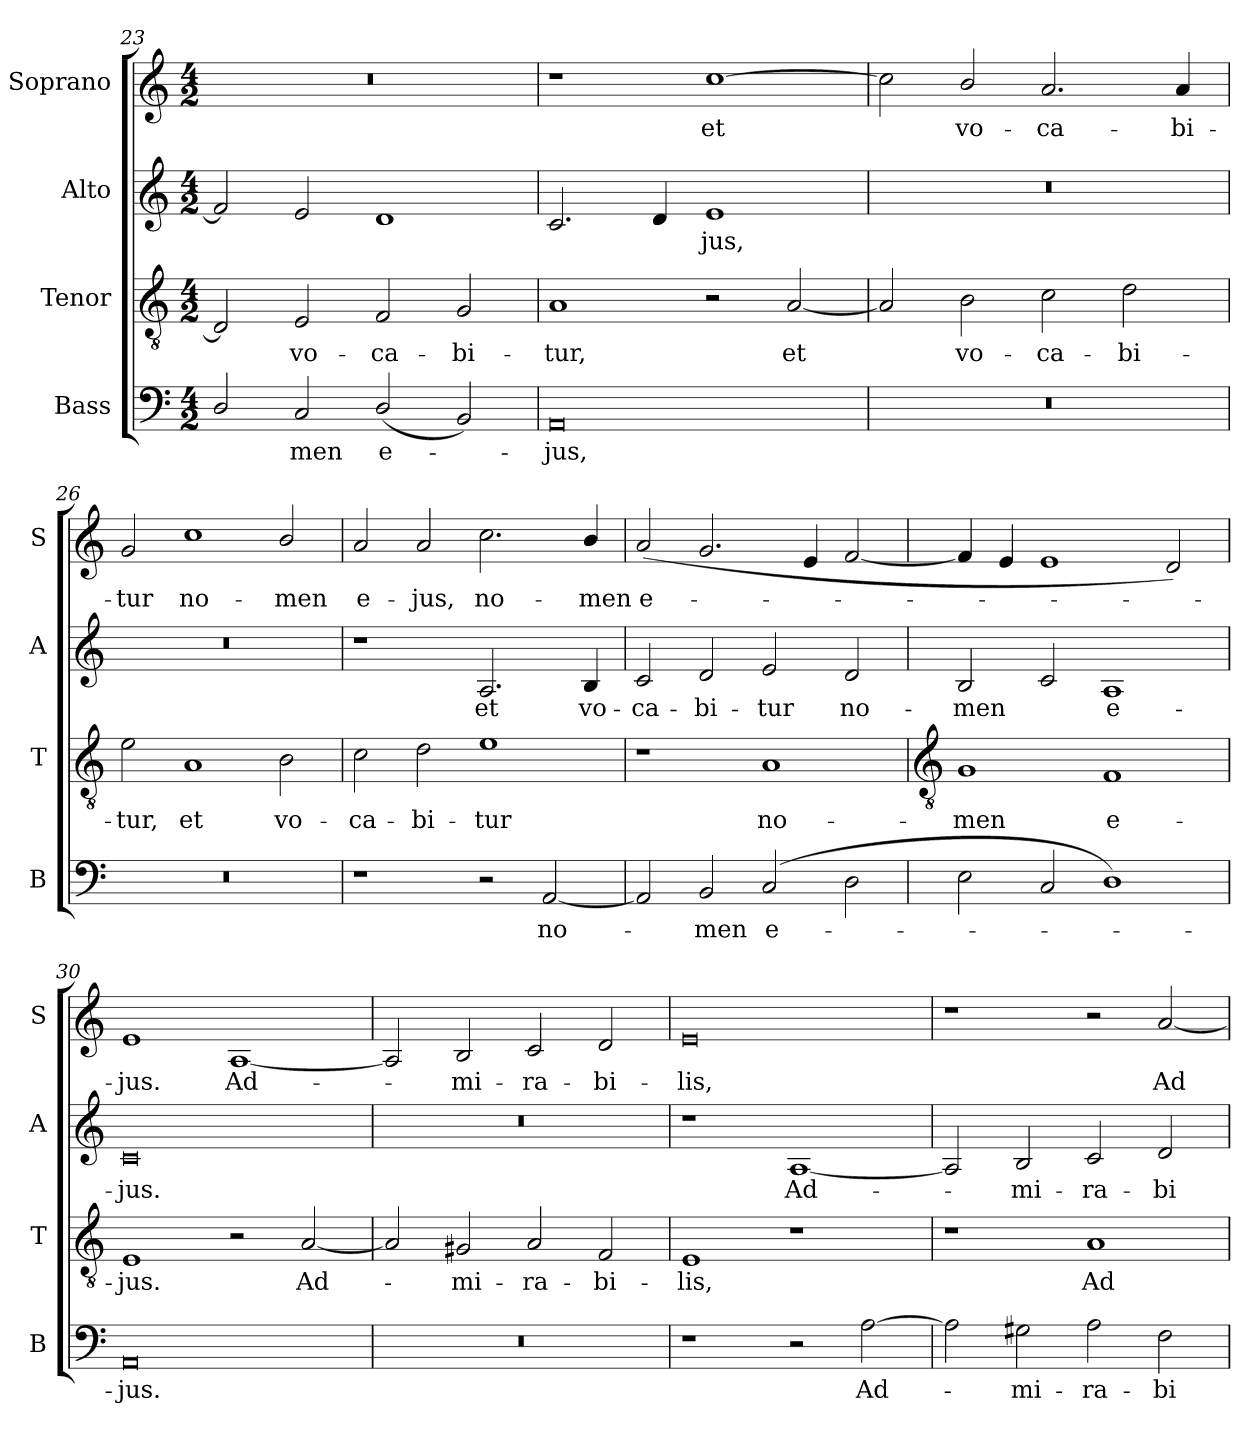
**kern	**text	**kern	**text	**kern	**text	**kern	**text
*part4	*part4	*part3	*part3	*part2	*part2	*part1	*part1
*staff4	*staff4	*staff3	*staff3	*staff2	*staff2	*staff1	*staff1
*I"Bass	*	*I"Tenor	*	*I"Alto	*	*I"Soprano	*
*I'B	*	*I'T	*	*I'A	*	*I'S	*
*clefF4	*	*clefGv2	*	*clefG2	*	*clefG2	*
*k[]	*	*k[]	*	*k[]	*	*k[]	*
*C:	*	*C:	*	*C:	*	*C:	*
*M4/2	*	*M4/2	*	*M4/2	*	*M4/2	*
=23	=23	=23	=23	=23	=23	=23	=23
2D/	.	2D]	.	2f]	.	0r	.
!	!LO:LY:b	!	!LO:LY:b	!	!	!	!
2C	men	2E	vo-	2e	.	.	.
!	!LO:LY:b	!	!LO:LY:b	!	!	!	!
(<2D/	e-	2F	-ca-	1d	.	.	.
!	!	!	!LO:LY:b	!	!	!	!
2BB)	.	2G	-bi-	.	.	.	.
=24	=24	=24	=24	=24	=24	=24	=24
!	!LO:LY:b	!	!LO:LY:b	!	!	!	!
0AA	jus,	1A	-tur,	2.c	.	1r	.
.	.	.	.	4d	.	.	.
!	!	!	!	!	!LO:LY:b	!	!LO:LY:b
.	.	2r	.	1e	jus,	[1cc	et
!	!	!	!LO:LY:b	!	!	!	!
.	.	[2A	et	.	.	.	.
=25	=25	=25	=25	=25	=25	=25	=25
0r	.	2A]	.	0r	.	2cc]	.
!	!	!	!LO:LY:b	!	!	!	!LO:LY:b
.	.	2B	vo-	.	.	2b/	vo-
!	!	!	!LO:LY:b	!	!	!	!LO:LY:b
.	.	2c	-ca-	.	.	2.a	-ca-
!	!	!	!LO:LY:b	!	!	!	!
.	.	2d	-bi-	.	.	.	.
!	!	!	!	!	!	!	!LO:LY:b
.	.	.	.	.	.	4a	-bi-
=26	=26	=26	=26	=26	=26	=26	=26
!	!	!	!LO:LY:b	!	!	!	!LO:LY:b
0r	.	2e	-tur,	0r	.	2g	-tur
!	!	!	!LO:LY:b	!	!	!	!LO:LY:b
.	.	1A	et	.	.	1cc	no-
!	!	!	!LO:LY:b	!	!	!	!LO:LY:b
.	.	2B	vo-	.	.	2b/	-men
=27	=27	=27	=27	=27	=27	=27	=27
!	!	!	!LO:LY:b	!	!	!	!LO:LY:b
1r	.	2c	-ca-	1r	.	2a	e-
!	!	!	!LO:LY:b	!	!	!	!LO:LY:b
.	.	2d	-bi-	.	.	2a	-jus,
!	!	!	!LO:LY:b	!	!LO:LY:b	!	!LO:LY:b
2r	.	1e	-tur	2.A	et	2.cc	no-
!	!LO:LY:b	!	!	!	!	!	!
[2AA	no-	.	.	.	.	.	.
!	!	!	!	!	!LO:LY:b	!	!LO:LY:b
.	.	.	.	4B	vo-	4b/	-men
=28	=28	=28	=28	=28	=28	=28	=28
!	!	!	!	!	!LO:LY:b	!	!LO:LY:b
2AA]	.	1r	.	2c	-ca-	(<2a	e-
!	!LO:LY:b	!	!	!	!LO:LY:b	!	!
2BB	men	.	.	2d	-bi-	2.g	.
!	!LO:LY:b	!	!LO:LY:b	!	!LO:LY:b	!	!
(>2C	e-	1A	no-	2e	-tur	.	.
.	.	.	.	.	.	4e	.
!	!	!	!	!	!LO:LY:b	!	!
2D	.	.	.	2d	no-	[2f	.
!!LO:LB:g=z
=29	=29	=29	=29	=29	=29	=29	=29
*	*	*clefGv2	*	*	*	*	*
!	!	!	!LO:LY:b	!	!LO:LY:b	!	!
2E	.	1G	-men	2B	-men	4f]	.
.	.	.	.	.	.	4e	.
2C	.	.	.	2c	.	1e	.
!	!	!	!LO:LY:b	!	!LO:LY:b	!	!
1D)	.	1F	e-	1A	e-	.	.
.	.	.	.	.	.	2d)	.
=30	=30	=30	=30	=30	=30	=30	=30
!	!LO:LY:b	!	!LO:LY:b	!	!LO:LY:b	!	!LO:LY:b
0AA	jus.	1E	-jus.	0c	-jus.	1e	jus.
!	!	!	!	!	!	!	!LO:LY:b
.	.	2r	.	.	.	[1A	Ad-
!	!	!	!LO:LY:b	!	!	!	!
.	.	[2A	Ad-	.	.	.	.
=31	=31	=31	=31	=31	=31	=31	=31
0r	.	2A]	.	0r	.	2A]	.
!	!	!	!LO:LY:b	!	!	!	!LO:LY:b
.	.	2G#	mi-	.	.	2B	mi-
!	!	!	!LO:LY:b	!	!	!	!LO:LY:b
.	.	2A	-ra-	.	.	2c	-ra-
!	!	!	!LO:LY:b	!	!	!	!LO:LY:b
.	.	2F	-bi-	.	.	2d	-bi-
=32	=32	=32	=32	=32	=32	=32	=32
!	!	!	!LO:LY:b	!	!	!	!LO:LY:b
1r	.	1E	-lis,	1r	.	0e	-lis,
!	!	!	!	!	!LO:LY:b	!	!
2r	.	1r	.	[1A	Ad-	.	.
!	!LO:LY:b	!	!	!	!	!	!
[2A	Ad-	.	.	.	.	.	.
=33	=33	=33	=33	=33	=33	=33	=33
2A]	.	1r	.	2A]	.	1r	.
!	!LO:LY:b	!	!	!	!LO:LY:b	!	!
2G#	mi-	.	.	2B	mi-	.	.
!	!LO:LY:b	!	!LO:LY:b	!	!LO:LY:b	!	!
2A	-ra-	1A	Ad-	2c	-ra-	2r	.
!	!LO:LY:b	!	!	!	!LO:LY:b	!	!LO:LY:b
2F	-bi-	.	.	2d	-bi-	[2a	Ad-
=	=	=	=	=	=	=	=
*-	*-	*-	*-	*-	*-	*-	*-
